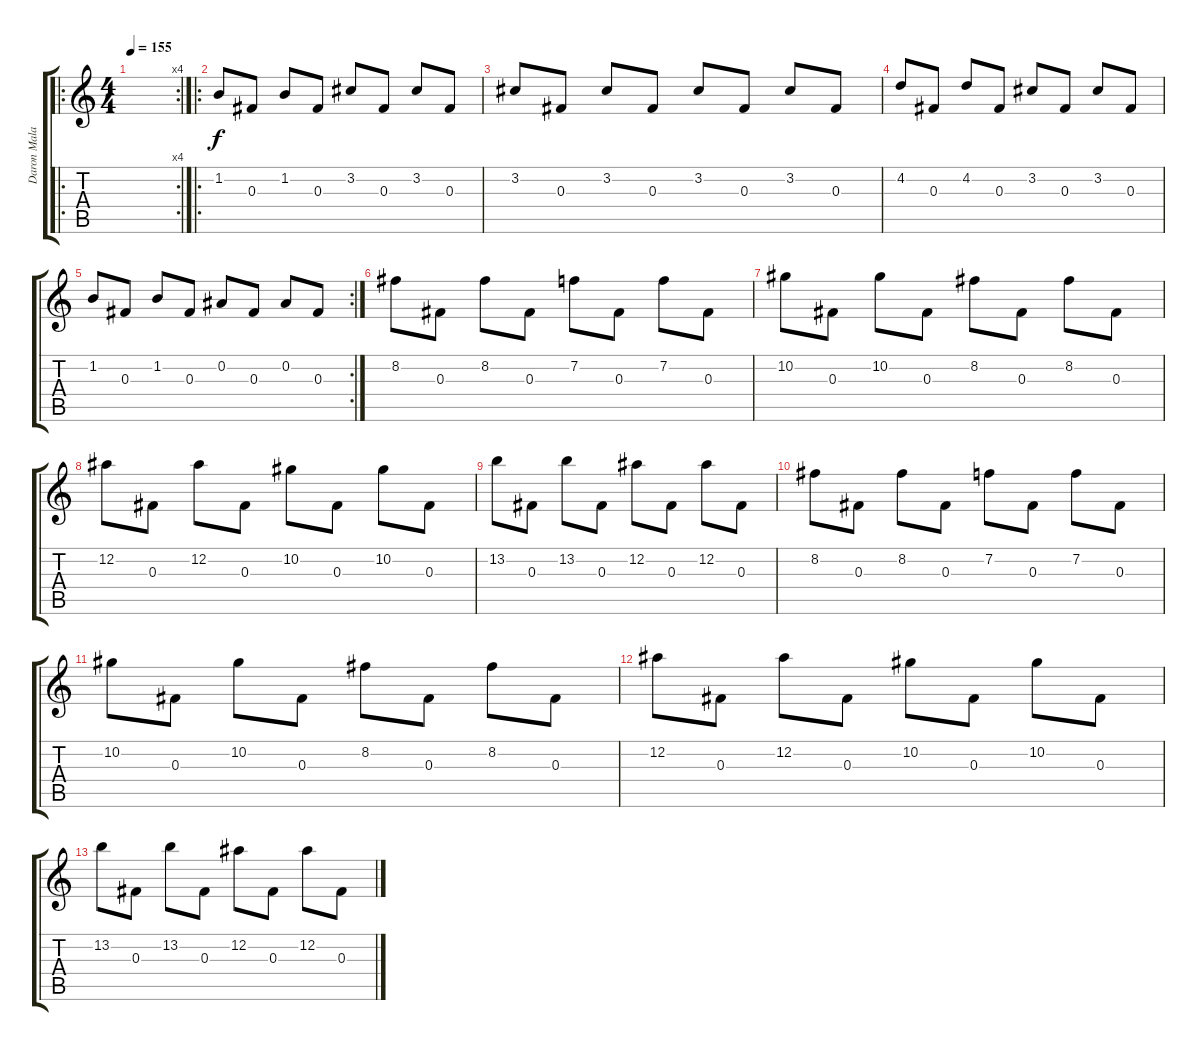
\track ("Daron Malakian - Intro" "Daron Mala") {instrument electricguitarclean}
\staff {score tabs}
\tuning (Eb4 Bb3 Gb3 Db3 Ab2 Db2) {hide}
\ro
\rc 4
\ts (4 4)
\tempo 155
\clef g2
\ks c
|
\ro
1.2.8 0.3.8 1.2.8 0.3.8 3.2.8 0.3.8 3.2.8 0.3.8 |
3.2.8 0.3.8 3.2.8 0.3.8 3.2.8 0.3.8 3.2.8 0.3.8 |
4.2.8 0.3.8 4.2.8 0.3.8 3.2.8 0.3.8 3.2.8 0.3.8 |
\rc 2
1.2.8 0.3.8 1.2.8 0.3.8 0.2.8 0.3.8 0.2.8 0.3.8 |
8.2.8 0.3.8 8.2.8 0.3.8 7.2.8 0.3.8 7.2.8 0.3.8 |
10.2.8 0.3.8 10.2.8 0.3.8 8.2.8 0.3.8 8.2.8 0.3.8 |
12.2.8 0.3.8 12.2.8 0.3.8 10.2.8 0.3.8 10.2.8 0.3.8 |
13.2.8 0.3.8 13.2.8 0.3.8 12.2.8 0.3.8 12.2.8 0.3.8 |
8.2.8 0.3.8 8.2.8 0.3.8 7.2.8 0.3.8 7.2.8 0.3.8 |
10.2.8 0.3.8 10.2.8 0.3.8 8.2.8 0.3.8 8.2.8 0.3.8 |
12.2.8 0.3.8 12.2.8 0.3.8 10.2.8 0.3.8 10.2.8 0.3.8 |
13.2.8 0.3.8 13.2.8 0.3.8 12.2.8 0.3.8 12.2.8 0.3.8
